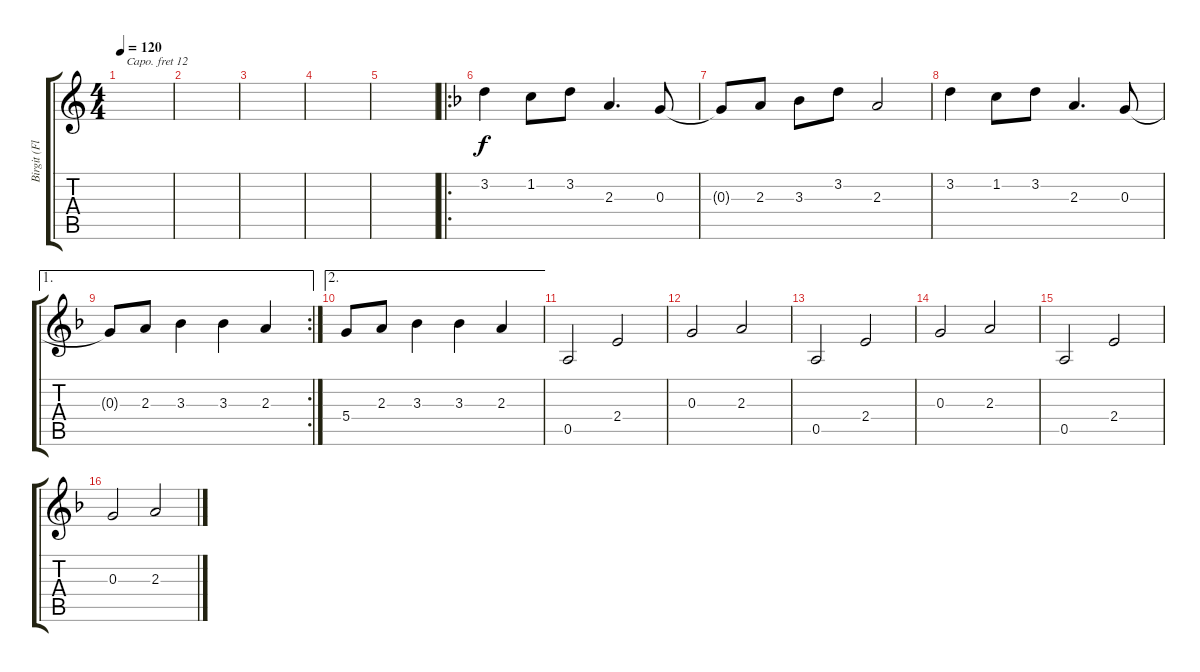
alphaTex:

\track ("Birgit (Flöte)" "Birgit (Fl") {instrument piccolo}
\staff {score tabs}
\capo 12
\tuning (E4 B3 G3 D3 A2 E2) {hide}
\ts (4 4)
\tempo 120
\clef g2
\ks c
|
|
|
|
|
\ro
\ks f
3.2.4 1.2.8 3.2.8 2.3.4{d} 0.3.8 |
0.3{t}.8 2.3.8 3.3.8 3.2.8 2.3.2 |
3.2.4 1.2.8 3.2.8 2.3.4{d} 0.3.8 |
\ae 1
\rc 2
0.3{t}.8 2.3.8 3.3.4 3.3.4 2.3.4 |
\ae 2
5.4.8 2.3.8 3.3.4 3.3.4 2.3.4 |
0.5.2 2.4.2 |
0.3.2 2.3.2 |
0.5.2 2.4.2 |
0.3.2 2.3.2 |
0.5.2 2.4.2 |
0.3.2 2.3.2
